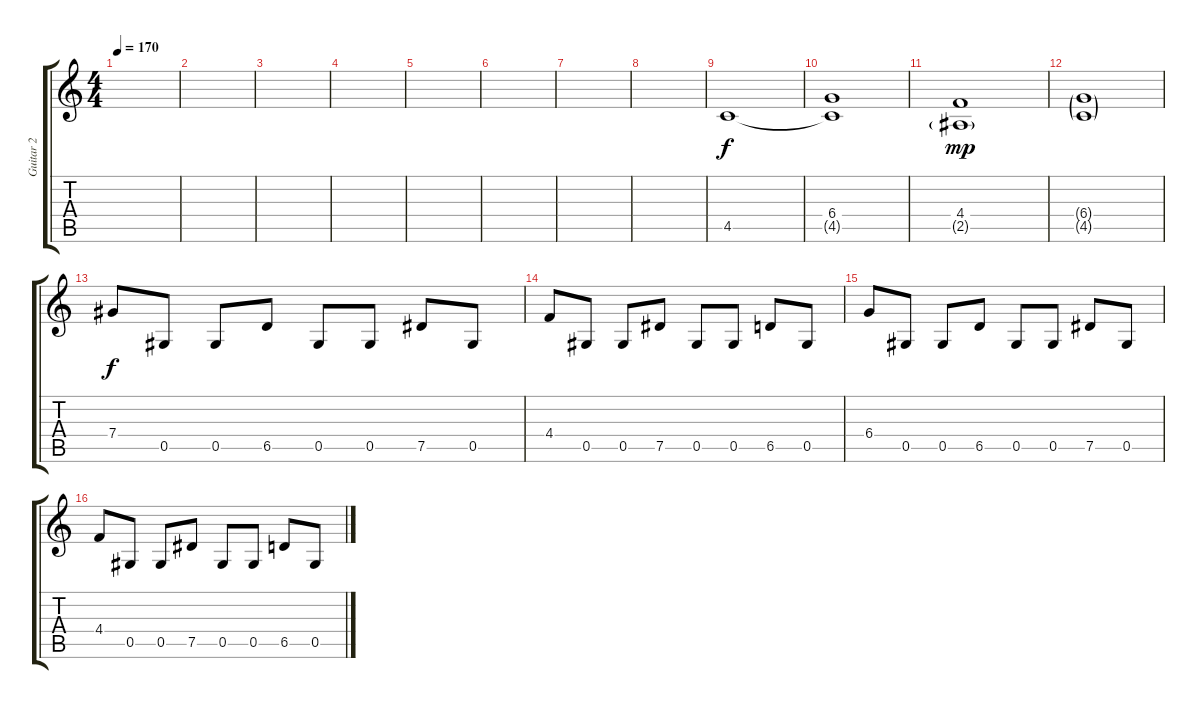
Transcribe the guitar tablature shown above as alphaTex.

\track ("Guitar 2" "Guitar 2") {instrument distortionguitar}
\staff {score tabs}
\tuning (Eb4 Bb3 Gb3 Db3 Ab2 Eb2) {hide}
\ts (4 4)
\tempo 170
\clef g2
\ks c
|
|
|
|
|
|
|
|
4.5.1 |
(6.4 4.5{t}).1 |
(4.4 2.5{g}).1{dy mp} |
(6.4{g} 4.5{g}).1 |
7.4.8{dy f} 0.5.8 0.5.8 6.5.8 0.5.8 0.5.8 7.5.8 0.5.8 |
4.4.8 0.5.8 0.5.8 7.5.8 0.5.8 0.5.8 6.5.8 0.5.8 |
6.4.8 0.5.8 0.5.8 6.5.8 0.5.8 0.5.8 7.5.8 0.5.8 |
4.4.8 0.5.8 0.5.8 7.5.8 0.5.8 0.5.8 6.5.8 0.5.8
